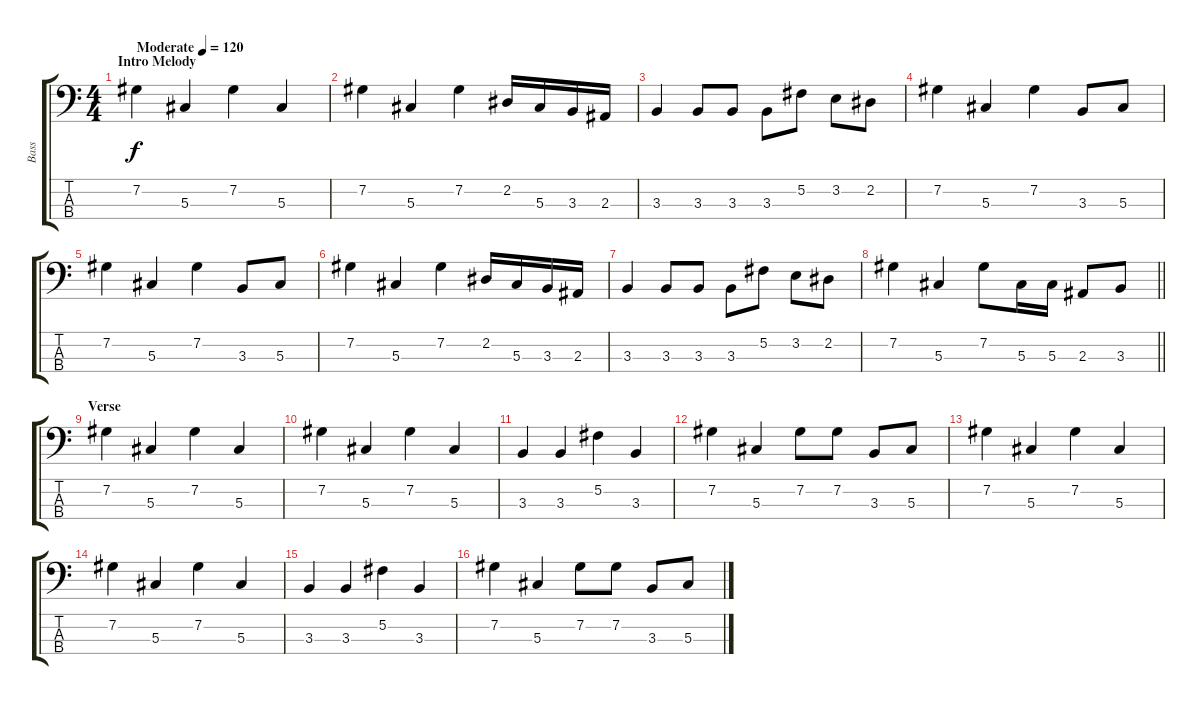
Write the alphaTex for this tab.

\track ("Bass" "Bass") {instrument electricbassfinger}
\staff {score tabs}
\tuning (Gb2 Db2 Ab1 Db1) {hide}
\ts (4 4)
\section ("" "Intro Melody")
\tempo (120 "Moderate")
\clef f4
\ks c
7.2.4{dy f instrument electricbassfinger} 5.3.4 7.2.4 5.3.4 |
7.2.4 5.3.4 7.2.4 2.2.16 5.3.16 3.3.16 2.3.16 |
3.3.4 3.3.8 3.3.8 3.3.8 5.2.8 3.2.8 2.2.8 |
7.2.4 5.3.4 7.2.4 3.3.8 5.3.8 |
7.2.4 5.3.4 7.2.4 3.3.8 5.3.8 |
7.2.4 5.3.4 7.2.4 2.2.16 5.3.16 3.3.16 2.3.16 |
3.3.4 3.3.8 3.3.8 3.3.8 5.2.8 3.2.8 2.2.8 |
\barLineRight lightlight
7.2.4 5.3.4 7.2.8 5.3.16 5.3.16 2.3.8 3.3.8 |
\section ("" "Verse")
7.2.4 5.3.4 7.2.4 5.3.4 |
7.2.4 5.3.4 7.2.4 5.3.4 |
3.3.4 3.3.4 5.2.4 3.3.4 |
7.2.4 5.3.4 7.2.8 7.2.8 3.3.8 5.3.8 |
7.2.4 5.3.4 7.2.4 5.3.4 |
7.2.4 5.3.4 7.2.4 5.3.4 |
3.3.4 3.3.4 5.2.4 3.3.4 |
7.2.4 5.3.4 7.2.8 7.2.8 3.3.8 5.3.8
